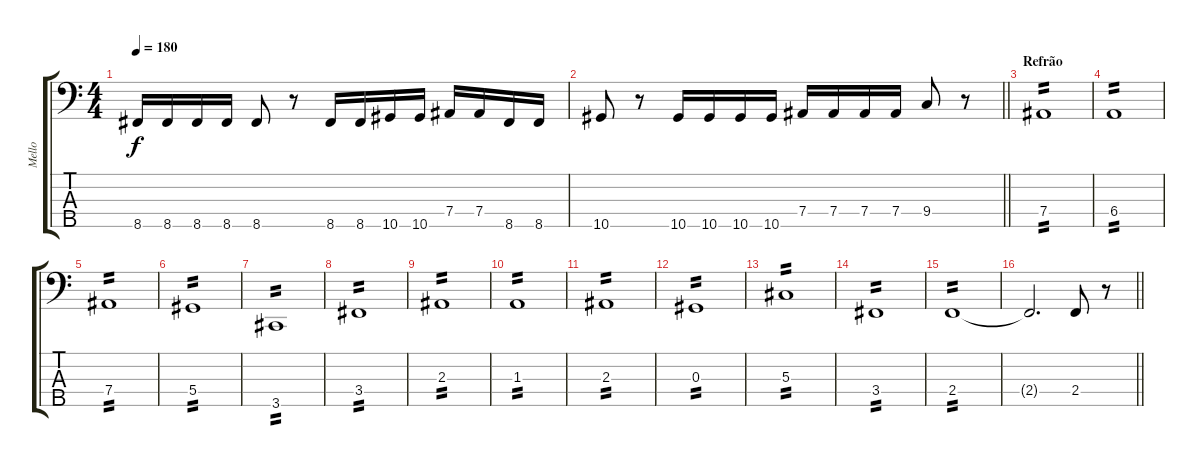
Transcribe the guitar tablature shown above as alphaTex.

\track ("Mello" "Mello") {instrument electricbassfinger}
\staff {score tabs}
\tuning (Gb2 Db2 Ab1 Eb1 Bb0) {hide}
\ts (4 4)
\tempo 180
\clef f4
\ks c
8.5.16{dy f} 8.5.16 8.5.16 8.5.16 8.5.8 r.8 8.5.16 8.5.16 10.5.16 10.5.16 7.4.16 7.4.16 8.5.16 8.5.16 |
\barLineRight lightlight
10.5.8 r.8 10.5.16 10.5.16 10.5.16 10.5.16 7.4.16 7.4.16 7.4.16 7.4.16 9.4.8 r.8 |
\section ("" "Refrão")
7.4.1{tp 2} |
6.4.1{tp 2} |
7.4.1{tp 2} |
5.4.1{tp 2} |
3.5.1{tp 2} |
3.4.1{tp 2} |
2.3.1{tp 2} |
1.3.1{tp 2} |
2.3.1{tp 2} |
0.3.1{tp 2} |
5.3.1{tp 2} |
3.4.1{tp 2} |
2.4.1{tp 2} |
\barLineRight lightlight
2.4{t}.2{d} 2.4.8 r.8
